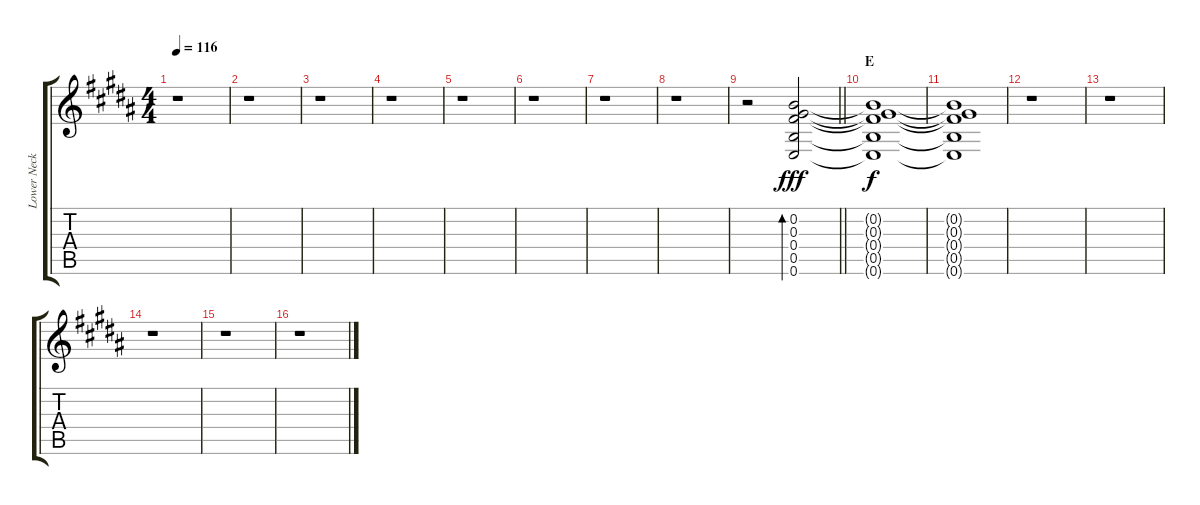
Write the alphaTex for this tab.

\track ("Lower Neck (Fretless)" "Lower Neck") {instrument electricguitarclean}
\staff {score tabs}
\tuning (E4 B3 Ab3 Gb3 B2 E2) {hide}
\ts (4 4)
\tempo 116
\clef g2
\ks b
r.1{dy f} |
r.1 |
r.1 |
r.1 |
r.1 |
r.1 |
r.1 |
r.1 |
\barLineRight lightlight
r.2 (0.2 0.3 0.4 0.5 0.6).2{bd 240 dy fff} |
\section ("" "E")
(0.2{t} 0.3{t} 0.4{t} 0.5{t} 0.6{t}).1{dy f} |
(0.2{t} 0.3{t} 0.4{t} 0.5{t} 0.6{t}).1 |
r.1 |
r.1 |
r.1 |
r.1 |
r.1
